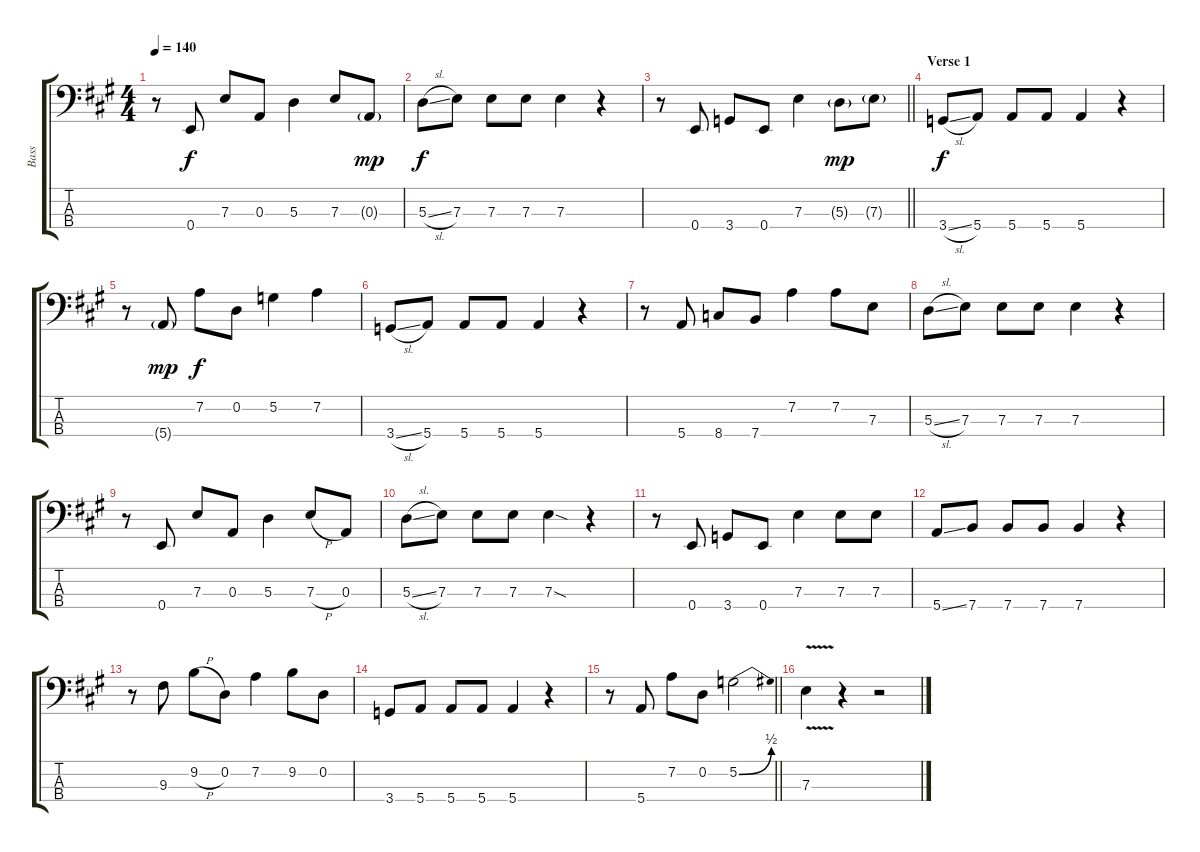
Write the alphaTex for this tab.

\track ("Bass" "Bass") {instrument electricbassfinger}
\staff {score tabs}
\tuning (G2 D2 A1 E1) {hide}
\ts (4 4)
\tempo 140
\clef f4
\ks a
r.8{dy f} 0.4.8 7.3.8 0.3.8 5.3.4 7.3.8 0.3{g}.8{dy mp} |
5.3{sl}.8{dy f} 7.3.8 7.3.8 7.3.8 7.3.4 r.4 |
\barLineRight lightlight
r.8 0.4.8 3.4.8 0.4.8 7.3.4 5.3{g}.8{dy mp} 7.3{g}.8 |
\section ("" "Verse 1")
3.4{sl}.8{dy f} 5.4.8 5.4.8 5.4.8 5.4.4 r.4 |
r.8 5.4{g}.8{dy mp} 7.2.8{dy f} 0.2.8 5.2.4 7.2.4 |
3.4{sl}.8 5.4.8 5.4.8 5.4.8 5.4.4 r.4 |
r.8 5.4.8 8.4.8 7.4.8 7.2.4 7.2.8 7.3.8 |
5.3{sl}.8 7.3.8 7.3.8 7.3.8 7.3.4 r.4 |
r.8 0.4.8 7.3.8 0.3.8 5.3.4 7.3{h}.8 0.3.8 |
5.3{sl}.8 7.3.8 7.3.8 7.3.8 7.3{sod}.4 r.4 |
r.8 0.4.8 3.4.8 0.4.8 7.3.4 7.3.8 7.3.8 |
5.4{ss}.8 7.4.8 7.4.8 7.4.8 7.4.4 r.4 |
r.8 9.3.8 9.2{h}.8 0.2.8 7.2.4 9.2.8 0.2.8 |
3.4.8 5.4.8 5.4.8 5.4.8 5.4.4 r.4 |
\barLineRight lightlight
r.8 5.4.8 7.2.8 0.2.8 5.2{be (bend 0 0 60 2)}.2 |
7.3{v}.4 r.4 r.2
